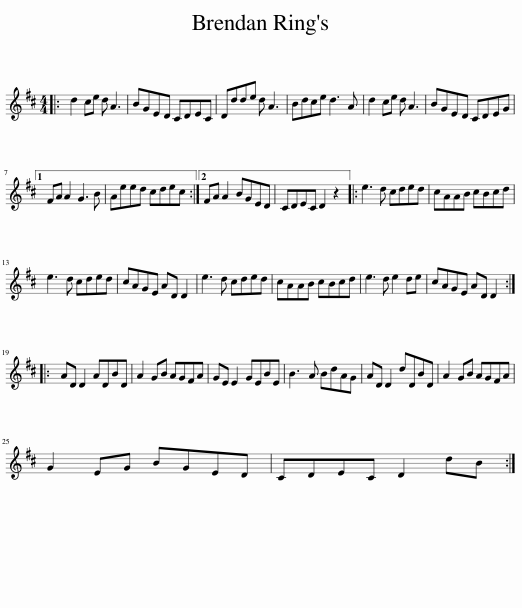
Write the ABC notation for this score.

X:1
L:1/8
M:4/4
I:linebreak $
K:D
V:1 treble
V:1
|: d2 ce d A3 | BGED CDEC | Ddde d A3 | Bdce d3 A | d2 ce d A3 | %5
 BGED CDEG |1$ FA A2 G3 B | Aeed cdec :|2 FA A2 BGED | CDEC D2 z2 |: %10
 e3 d cded | cAAB cBcd |$ e3 d cded | cAGE AD D2 | e3 d cded | %15
 cAAB cBcd | e3 d e2 de | cAGE AD D2 ::$ AD D2 ADBD | A2 GB AGFA | %20
 GE E2 GEBE | B3 A BdAG | AD D2 dDBD | A2 GB AGFA |$ G2 EG BGED | %25
 CDEC D2 dB :| %26
